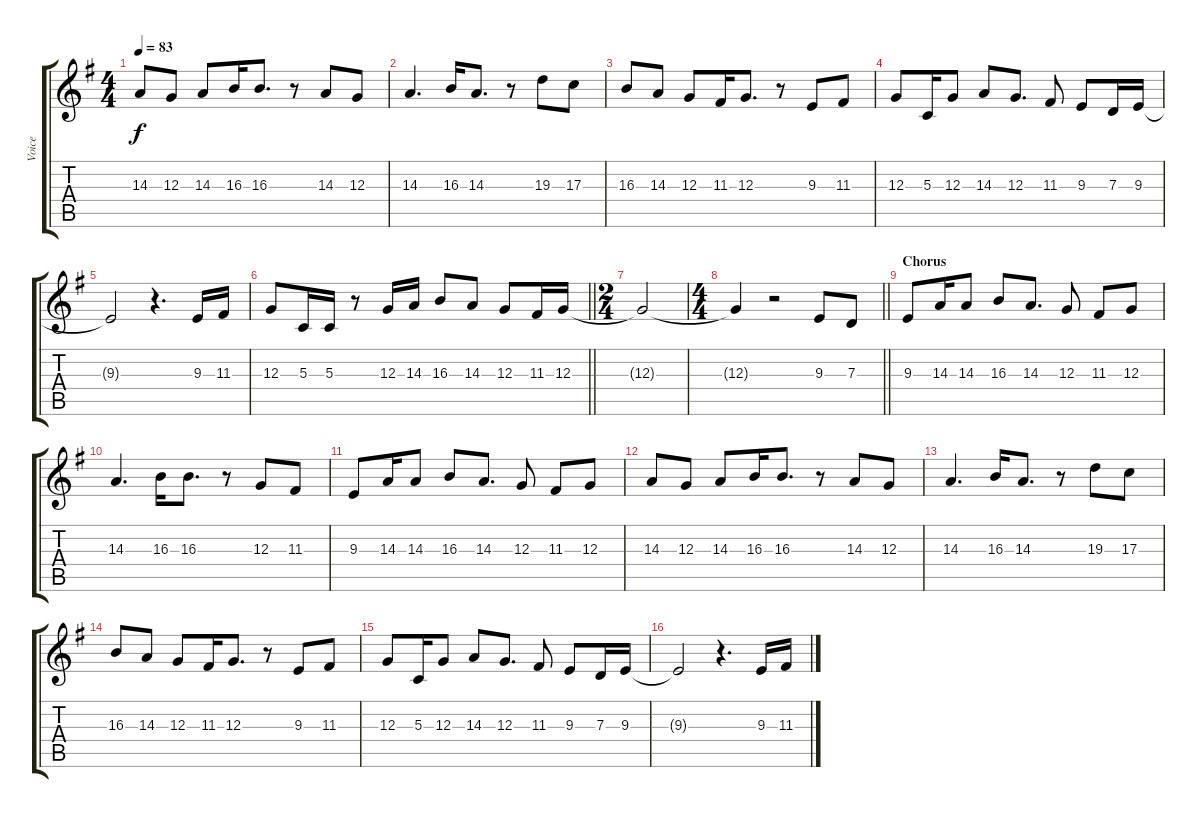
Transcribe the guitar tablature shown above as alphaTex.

\track ("Voice" "Voice") {instrument fx5brightness}
\staff {score tabs}
\tuning (E4 B3 G3 D3 A2 E2) {hide}
\ts (4 4)
\tempo 83
\clef g2
\ks g
14.3.8{dy f} 12.3.8 14.3.8 16.3.16 16.3.8{d} r.8 14.3.8 12.3.8 |
14.3.4{d} 16.3.16 14.3.8{d} r.8 19.3.8 17.3.8 |
16.3.8 14.3.8 12.3.8 11.3.16 12.3.8{d} r.8 9.3.8 11.3.8 |
12.3.8 5.3.16 12.3.8 14.3.8 12.3.8{d} 11.3.8 9.3.8 7.3.16 9.3.16 |
9.3{t}.2 r.4{d} 9.3.16 11.3.16 |
\barLineRight lightlight
12.3.8 5.3.16 5.3.16 r.8 12.3.16 14.3.16 16.3.8 14.3.8 12.3.8 11.3.16 12.3.16 |
\ts (2 4)
12.3{t}.2 |
\ts (4 4)
\barLineRight lightlight
12.3{t}.4 r.2 9.3.8 7.3.8 |
\section ("" "Chorus")
9.3.8 14.3.16 14.3.8 16.3.8 14.3.8{d} 12.3.8 11.3.8 12.3.8 |
14.3.4{d} 16.3.16 16.3.8{d} r.8 12.3.8 11.3.8 |
9.3.8 14.3.16 14.3.8 16.3.8 14.3.8{d} 12.3.8 11.3.8 12.3.8 |
14.3.8 12.3.8 14.3.8 16.3.16 16.3.8{d} r.8 14.3.8 12.3.8 |
14.3.4{d} 16.3.16 14.3.8{d} r.8 19.3.8 17.3.8 |
16.3.8 14.3.8 12.3.8 11.3.16 12.3.8{d} r.8 9.3.8 11.3.8 |
12.3.8 5.3.16 12.3.8 14.3.8 12.3.8{d} 11.3.8 9.3.8 7.3.16 9.3.16 |
9.3{t}.2 r.4{d} 9.3.16 11.3.16
